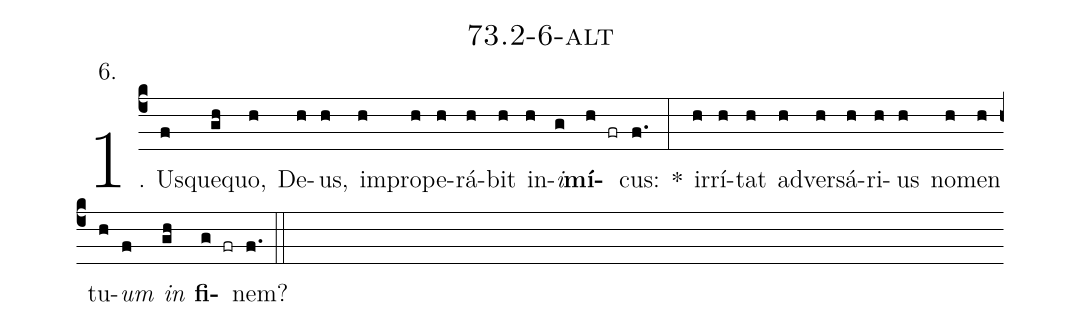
name: 73.2-6-alt;
annotation: 6.;
%%
(c4)1. Us(f)que(gh)quo,(h) De(h)us,(h) im(h)pro(h)pe(h)rá(h)bit(h) in(h)<i>i</i>(g)<b>mí</b>(h fr)cus:(f.) *(:) ir(h)rí(h)tat(h) ad(h)ver(h)sá(h)ri(h)us(h) no(h)men(h) tu(h)<i>um</i>(f) <i>in</i>(gh) <b>fi</b>(g fr)nem?(f.) (::)


%E(h) u(h) o(f) u(gh) a(g) e.(f.) (::)
